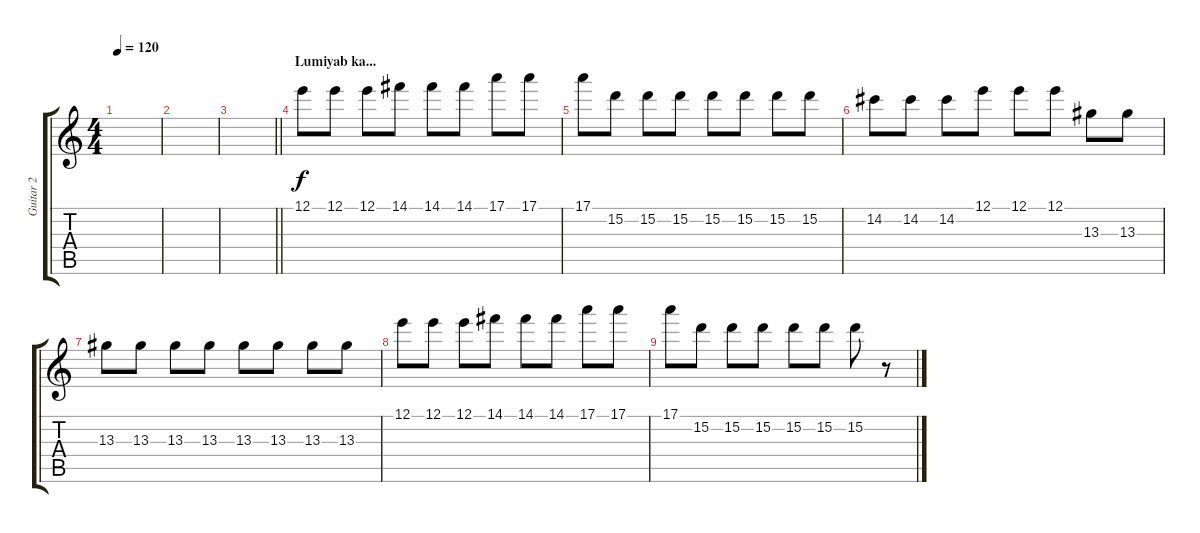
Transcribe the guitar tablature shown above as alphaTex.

\track ("Guitar 2" "Guitar 2") {instrument acousticguitarsteel}
\staff {score tabs}
\tuning (E4 B3 G3 D3 A2 E2) {hide}
\ts (4 4)
\tempo 120
\clef g2
\ks c
|
|
\barLineRight lightlight
|
\section ("" "Lumiyab ka...")
12.1.8{instrument distortionguitar} 12.1.8 12.1.8 14.1.8 14.1.8 14.1.8 17.1.8 17.1.8 |
17.1.8 15.2.8 15.2.8 15.2.8 15.2.8 15.2.8 15.2.8 15.2.8 |
14.2.8 14.2.8 14.2.8 12.1.8 12.1.8 12.1.8 13.3.8 13.3.8 |
13.3.8 13.3.8 13.3.8 13.3.8 13.3.8 13.3.8 13.3.8 13.3.8 |
12.1.8 12.1.8 12.1.8 14.1.8 14.1.8 14.1.8 17.1.8 17.1.8 |
17.1.8 15.2.8 15.2.8 15.2.8 15.2.8 15.2.8 15.2.8 r.8
